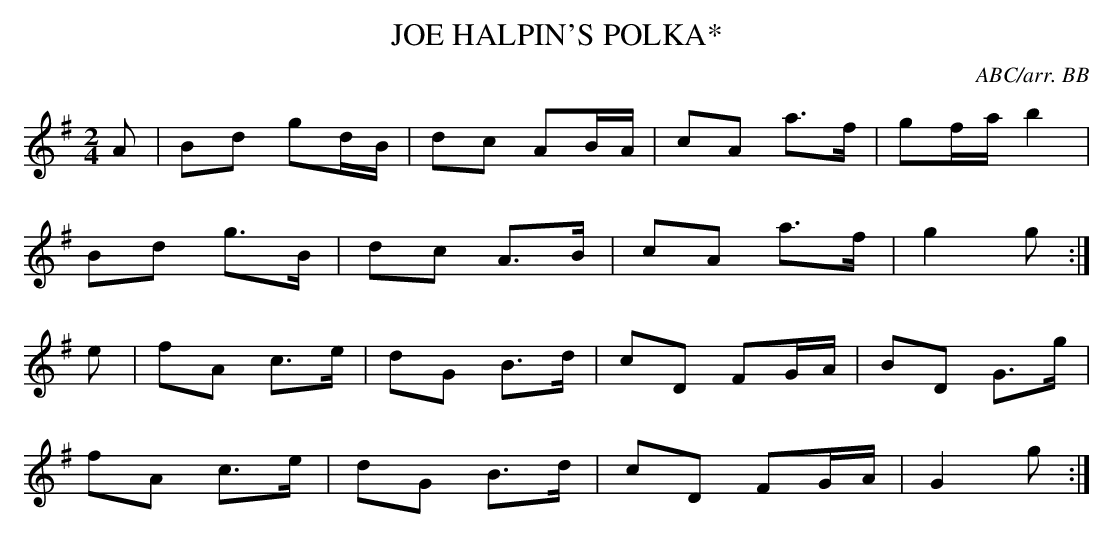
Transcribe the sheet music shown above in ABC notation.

X:1
T:JOE HALPIN'S POLKA*
C:ABC/arr. BB
L:1/8
M:2/4
K:G
A|Bd gd/B/|dc AB/A/|cA a>f|gf/a/ b2|
Bd g>B|dc A>B|cA a>f|g2g :|
e|fA c>e|dG B>d|cD FG/A/|BD G>g|
fA c>e|dG B>d|cD FG/A/|G2 g:|
